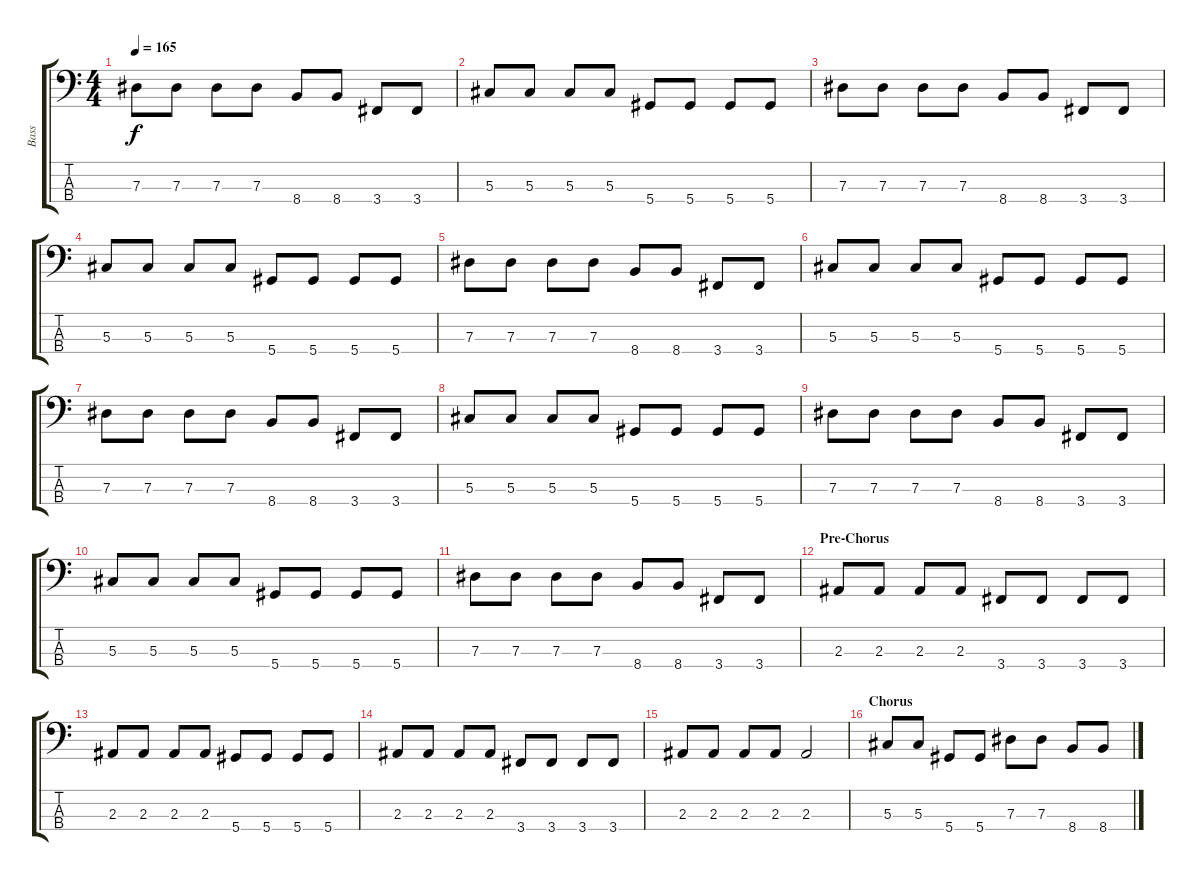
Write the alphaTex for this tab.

\track ("Bass" "Bass") {instrument electricbasspick}
\staff {score tabs}
\tuning (Gb2 Db2 Ab1 Eb1) {hide}
\ts (4 4)
\tempo 165
\clef f4
\ks c
7.3.8{dy f} 7.3.8 7.3.8 7.3.8 8.4.8 8.4.8 3.4.8 3.4.8 |
5.3.8 5.3.8 5.3.8 5.3.8 5.4.8 5.4.8 5.4.8 5.4.8 |
7.3.8 7.3.8 7.3.8 7.3.8 8.4.8 8.4.8 3.4.8 3.4.8 |
5.3.8 5.3.8 5.3.8 5.3.8 5.4.8 5.4.8 5.4.8 5.4.8 |
7.3.8 7.3.8 7.3.8 7.3.8 8.4.8 8.4.8 3.4.8 3.4.8 |
5.3.8 5.3.8 5.3.8 5.3.8 5.4.8 5.4.8 5.4.8 5.4.8 |
7.3.8 7.3.8 7.3.8 7.3.8 8.4.8 8.4.8 3.4.8 3.4.8 |
5.3.8 5.3.8 5.3.8 5.3.8 5.4.8 5.4.8 5.4.8 5.4.8 |
7.3.8 7.3.8 7.3.8 7.3.8 8.4.8 8.4.8 3.4.8 3.4.8 |
5.3.8 5.3.8 5.3.8 5.3.8 5.4.8 5.4.8 5.4.8 5.4.8 |
7.3.8 7.3.8 7.3.8 7.3.8 8.4.8 8.4.8 3.4.8 3.4.8 |
\section ("" "Pre-Chorus")
2.3.8 2.3.8 2.3.8 2.3.8 3.4.8 3.4.8 3.4.8 3.4.8 |
2.3.8 2.3.8 2.3.8 2.3.8 5.4.8 5.4.8 5.4.8 5.4.8 |
2.3.8 2.3.8 2.3.8 2.3.8 3.4.8 3.4.8 3.4.8 3.4.8 |
2.3.8 2.3.8 2.3.8 2.3.8 2.3.2 |
\section ("" "Chorus")
5.3.8 5.3.8 5.4.8 5.4.8 7.3.8 7.3.8 8.4.8 8.4.8
